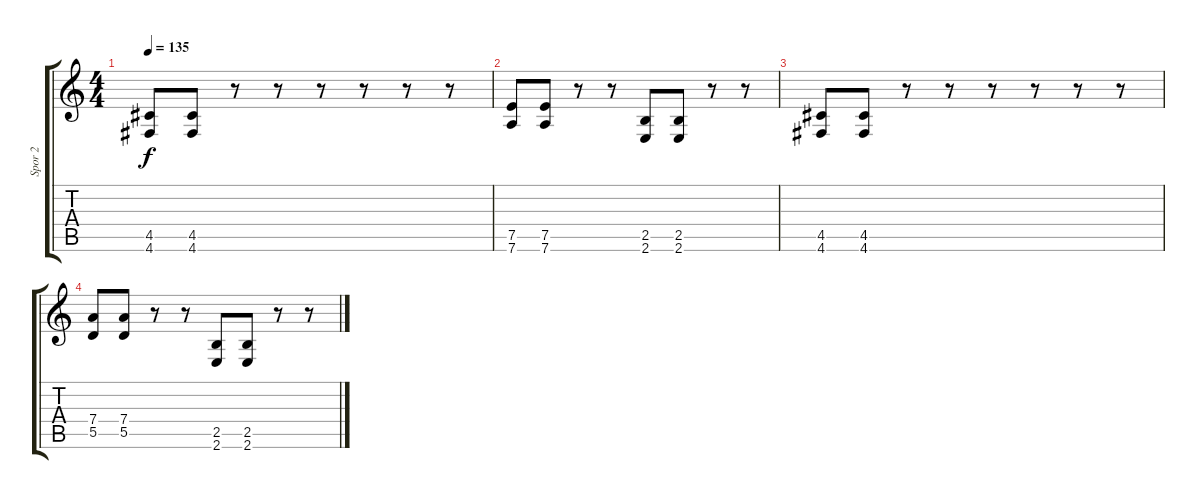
\track ("Spor 2" "Spor 2") {instrument distortionguitar}
\staff {score tabs}
\tuning (E4 B3 G3 D3 A2 D2) {hide}
\ts (4 4)
\tempo 135
\clef g2
\ks c
(4.5 4.6).8{dy f} (4.5 4.6).8 r.8 r.8 r.8 r.8 r.8 r.8 |
(7.5 7.6).8 (7.5 7.6).8 r.8 r.8 (2.5 2.6).8 (2.5 2.6).8 r.8{volume 11} r.8 |
(4.5 4.6).8 (4.5 4.6).8 r.8 r.8 r.8 r.8 r.8{volume 10} r.8 |
(7.4 5.5).8 (7.4 5.5).8 r.8{volume 7} r.8 (2.5 2.6).8 (2.5 2.6).8 r.8 r.8
